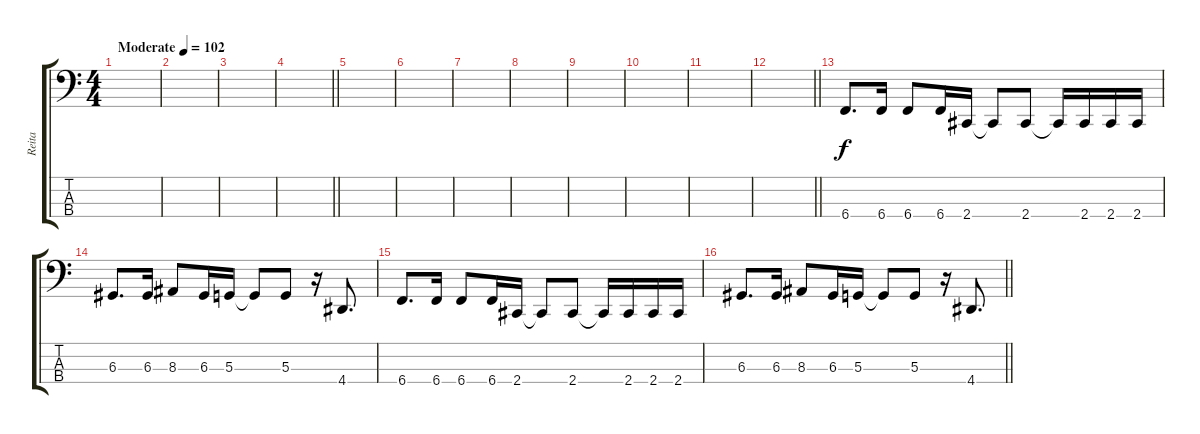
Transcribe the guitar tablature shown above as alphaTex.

\track ("Reita" "Reita") {instrument electricbasspick}
\staff {score tabs}
\tuning (C2 G1 D1 B0) {hide}
\ts (4 4)
\tempo (102 "Moderate")
\clef f4
\ks c
|
|
|
\barLineRight lightlight
|
|
|
|
|
|
|
|
\barLineRight lightlight
|
6.4.8{d} 6.4.16 6.4.8 6.4.16 2.4.16 2.4{t}.8 2.4.8 2.4{t}.16 2.4.16 2.4.16 2.4.16 |
6.3.8{d} 6.3.16 8.3.8 6.3.16 5.3.16 5.3{t}.8 5.3.8 r.16 4.4.8{d} |
6.4.8{d} 6.4.16 6.4.8 6.4.16 2.4.16 2.4{t}.8 2.4.8 2.4{t}.16 2.4.16 2.4.16 2.4.16 |
\barLineRight lightlight
6.3.8{d} 6.3.16 8.3.8 6.3.16 5.3.16 5.3{t}.8 5.3.8 r.16 4.4.8{d}
